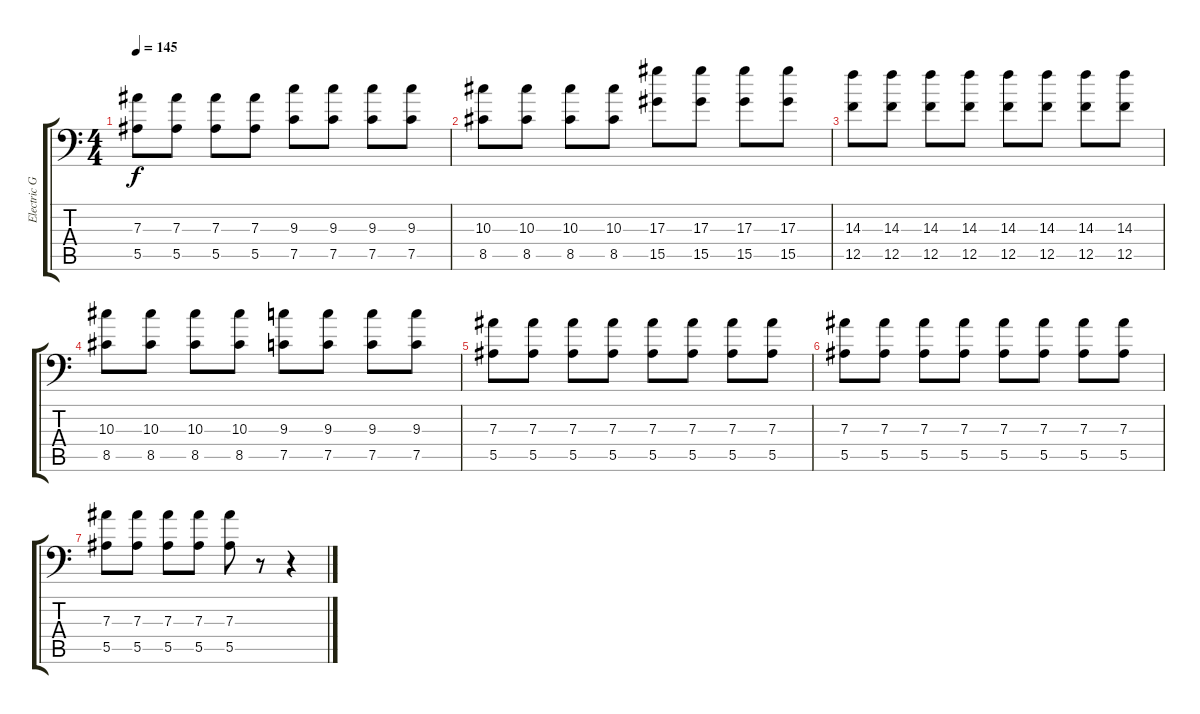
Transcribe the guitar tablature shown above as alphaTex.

\track ("Electric Guitar" "Electric G") {instrument distortionguitar}
\staff {score tabs}
\tuning (C4 G3 Eb3 Bb2 F2 Bb1) {hide}
\ts (4 4)
\tempo 145
\clef f4
\ks c
(7.3 5.5).8{dy f} (7.3 5.5).8 (7.3 5.5).8 (7.3 5.5).8 (9.3 7.5).8 (9.3 7.5).8 (9.3 7.5).8 (9.3 7.5).8 |
(10.3 8.5).8 (10.3 8.5).8 (10.3 8.5).8 (10.3 8.5).8 (17.3 15.5).8 (17.3 15.5).8 (17.3 15.5).8 (17.3 15.5).8 |
(14.3 12.5).8 (14.3 12.5).8 (14.3 12.5).8 (14.3 12.5).8 (14.3 12.5).8 (14.3 12.5).8 (14.3 12.5).8 (14.3 12.5).8 |
(10.3 8.5).8 (10.3 8.5).8 (10.3 8.5).8 (10.3 8.5).8 (9.3 7.5).8 (9.3 7.5).8 (9.3 7.5).8 (9.3 7.5).8 |
(7.3 5.5).8 (7.3 5.5).8 (7.3 5.5).8 (7.3 5.5).8 (7.3 5.5).8 (7.3 5.5).8 (7.3 5.5).8 (7.3 5.5).8 |
(7.3 5.5).8 (7.3 5.5).8 (7.3 5.5).8 (7.3 5.5).8 (7.3 5.5).8 (7.3 5.5).8 (7.3 5.5).8 (7.3 5.5).8 |
(7.3 5.5).8 (7.3 5.5).8 (7.3 5.5).8 (7.3 5.5).8 (7.3 5.5).8 r.8 r.4
